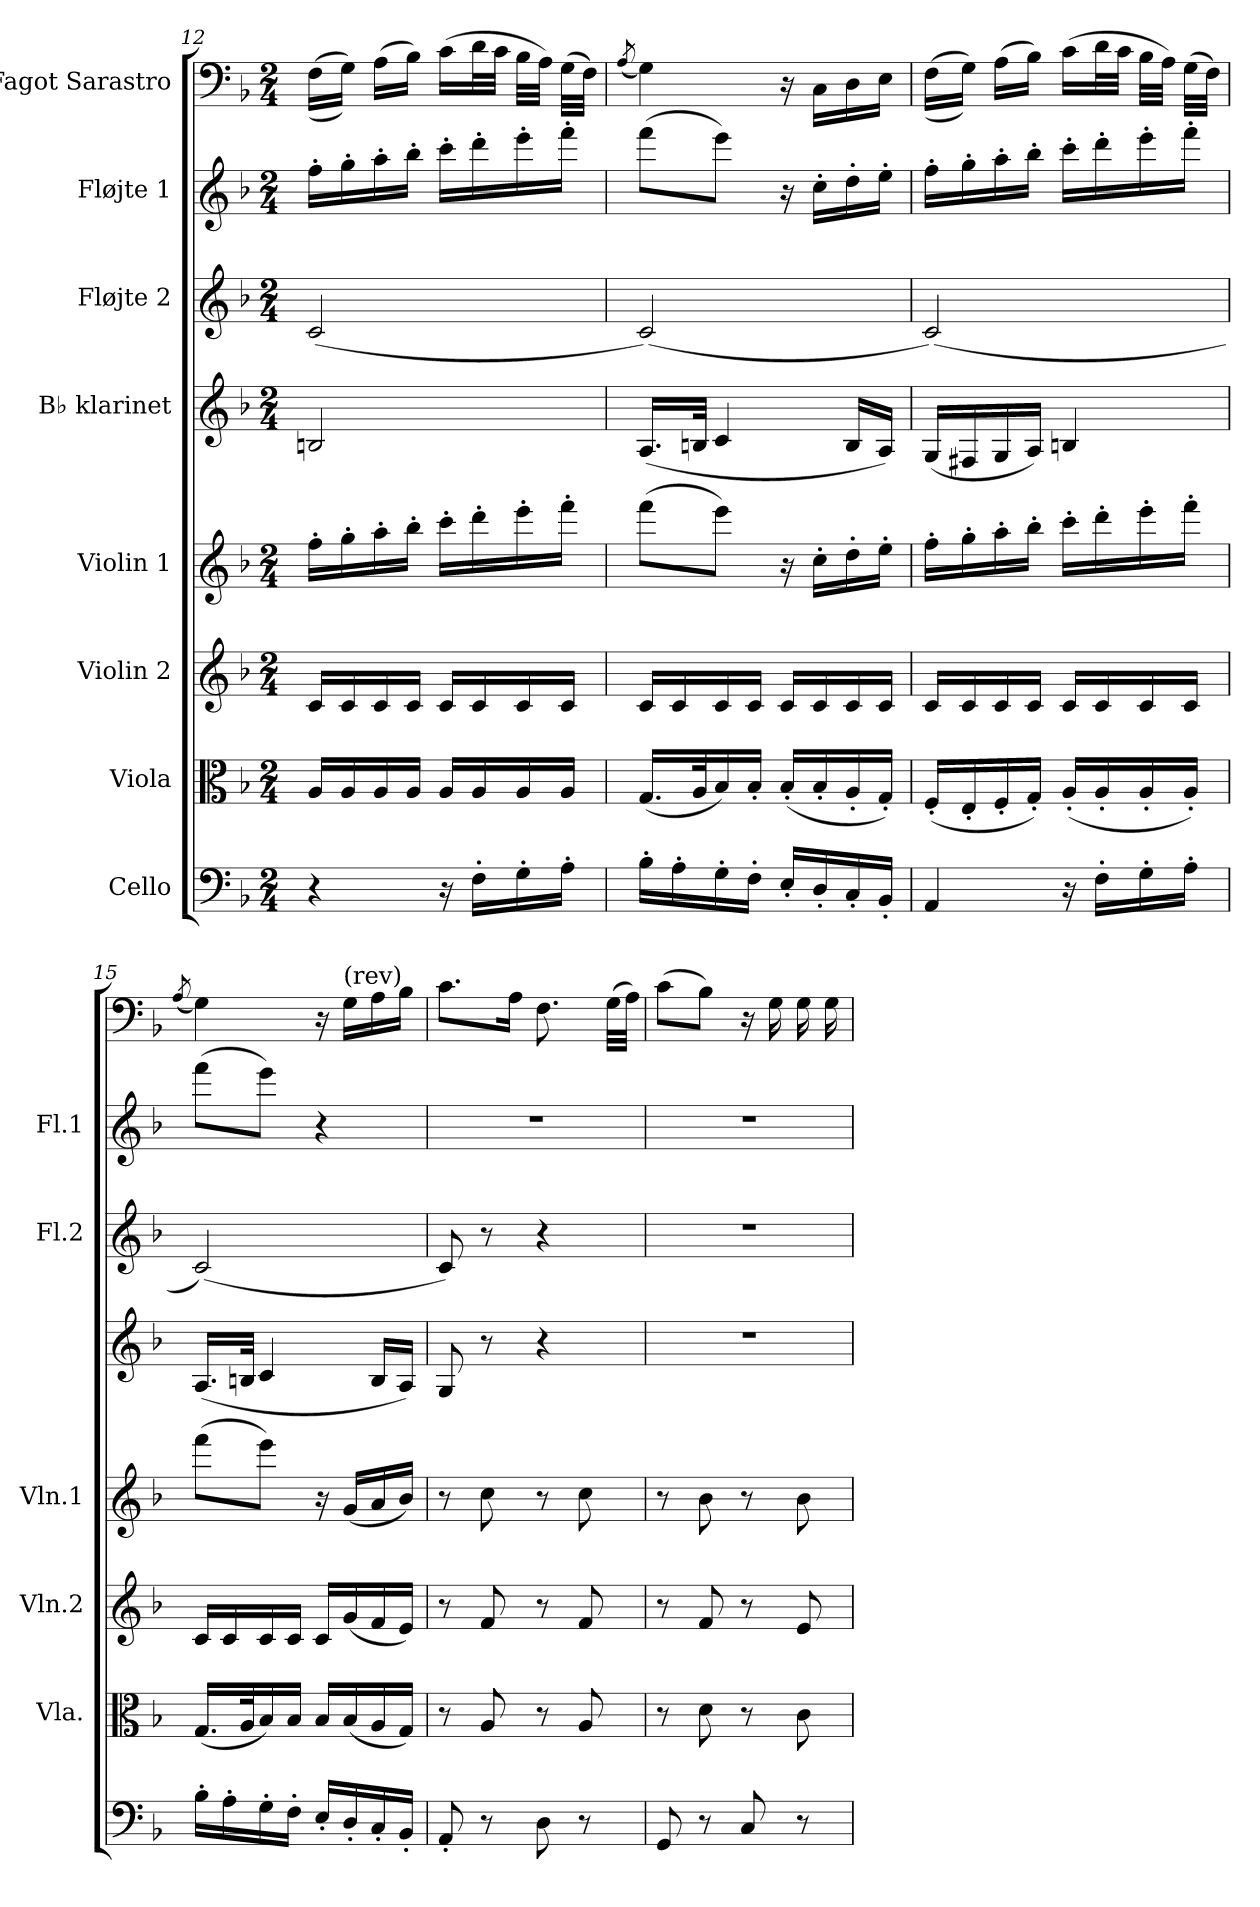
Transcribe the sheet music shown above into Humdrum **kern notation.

**kern	**kern	**kern	**kern	**kern	**kern	**kern	**kern
*part8	*part7	*part6	*part5	*part4	*part3	*part2	*part1
*staff8	*staff7	*staff6	*staff5	*staff4	*staff3	*staff2	*staff1
*I"Cello	*I"Viola	*I"Violin 2	*I"Violin 1	*I"B♭ klarinet	*I"Fløjte 2	*I"Fløjte 1	*I"Fagot Sarastro
*	*I'Vla.	*I'Vln.2	*I'Vln.1	*	*I'Fl.2	*I'Fl.1	*
*clefF4	*clefC3	*clefG2	*clefG2	*clefG2	*clefG2	*clefG2	*clefF4
*	*	*	*	*ITrd1c2	*	*	*
*k[b-]	*k[b-]	*k[b-]	*k[b-]	*k[b-e-a-]	*k[b-]	*k[b-]	*k[b-]
*M2/4	*M2/4	*M2/4	*M2/4	*M2/4	*M2/4	*M2/4	*M2/4
=12	=12	=12	=12	=12	=12	=12	=12
4r	16A/LL	16c/LL	16ff'\LL	2An/	(<2c/	16ff'\LL	(>(>16F\LL
.	16A/	16c/	16gg'\	.	.	16gg'\	16G\JJ))
.	16A/	16c/	16aa'\	.	.	16aa'\	(>16A\LL
.	16A/JJ	16c/JJ	16bb-'\JJ	.	.	16bb-'\JJ	16B-\JJ)
16r	16A/LL	16c/LL	16ccc'\LL	.	.	16ccc'\LL	(>16c\LL
16F'\LL	16A/	16c/	16ddd'\	.	.	16ddd'\	32d\L
.	.	.	.	.	.	.	32c\JJJ
16G'\	16A/	16c/	16eee'\	.	.	16eee'\	32B-\LLL
.	.	.	.	.	.	.	32A\JJJ)
16A'\JJ	16A/JJ	16c/JJ	16fff'\JJ	.	.	16fff'\JJ	(>32G\LLL
.	.	.	.	.	.	.	32F\JJJ)
=13	=13	=13	=13	=13	=13	=13	=13
.	.	.	.	.	.	.	(<8qA/
16B-'\LL	(<16.G/LL	16c/LL	(>8fff\L	(<16.G/LL	(<2c/)	(>8fff\L	4G\)
16A'\	.	16c/	.	.	.	.	.
.	32A/K	.	.	32An/JJk	.	.	.
16G'\	16B-/)	16c/	8eee\J)	4B-/	.	8eee\J)	.
16F'\JJ	16B-'/JJ	16c/JJ	.	.	.	.	.
16E'/LL	(<16B-'/LL	16c/LL	16r	.	.	16r	16r
16D'/	16B-'/	16c/	16cc'\LL	.	.	16cc'\LL	16C\LL
16C'/	16A'/	16c/	16dd'\	16A/LL	.	16dd'\	16D\
16BB-'/JJ	16G'/JJ)	16c/JJ	16ee'\JJ	16G/JJ)	.	16ee'\JJ	16E\JJ
=14	=14	=14	=14	=14	=14	=14	=14
4AA/	(<16F'/LL	16c/LL	16ff'\LL	(<16F/LL	(<2c/)	16ff'\LL	(>(>16F\LL
.	16E'/	16c/	16gg'\	16En/	.	16gg'\	16G\JJ))
.	16F'/	16c/	16aa'\	16F/	.	16aa'\	(>16A\LL
.	16G'/JJ)	16c/JJ	16bb-'\JJ	16G/JJ)	.	16bb-'\JJ	16B-\JJ)
16r	(<16A'/LL	16c/LL	16ccc'\LL	4An/	.	16ccc'\LL	(>16c\LL
16F'\LL	16A'/	16c/	16ddd'\	.	.	16ddd'\	32d\L
.	.	.	.	.	.	.	32c\JJJ
16G'\	16A'/	16c/	16eee'\	.	.	16eee'\	32B-\LLL
.	.	.	.	.	.	.	32A\JJJ)
16A'\JJ	16A'/JJ)	16c/JJ	16fff'\JJ	.	.	16fff'\JJ	(>32G\LLL
.	.	.	.	.	.	.	32F\JJJ)
=15	=15	=15	=15	=15	=15	=15	=15
.	.	.	.	.	.	.	(<8qA/
16B-'\LL	(<16.G/LL	16c/LL	(>8fff\L	(<16.G/LL	(<2c/)	(>8fff\L	4G\)
16A'\	.	16c/	.	.	.	.	.
.	32A/K	.	.	32An/JJk	.	.	.
16G'\	16B-/)	16c/	8eee\J)	4B-/	.	8eee\J)	.
16F'\JJ	16B-/JJ	16c/JJ	.	.	.	.	.
16E'/LL	16B-/LL	16c/LL	16r	.	.	4r	16r
!	!	!	!	!	!	!	!LO:TX:a:t=(rev)
16D'/	(<16B-/	(<16g/	(<16g/LL	.	.	.	16G\LL
16C'/	16A/	16f/	16a/	16A/LL	.	.	16A\
16BB-'/JJ	16G/JJ)	16e/JJ)	16b-/JJ)	16G/JJ)	.	.	16B-\JJ
!!LO:PB:g=z
=16	=16	=16	=16	=16	=16	=16	=16
8AA'/	8r	8r	8r	8F/	8c/)	2r	8.c\L
8r	8A/	8f/	8cc\	8r	8r	.	.
.	.	.	.	.	.	.	16A\Jk
8D\	8r	8r	8r	4r	4r	.	8.F\
8r	8A/	8f/	8cc\	.	.	.	.
.	.	.	.	.	.	.	(>32G\LLL
.	.	.	.	.	.	.	32A\JJJ)
=17	=17	=17	=17	=17	=17	=17	=17
8GG/	8r	8r	8r	2r	2r	2r	(>8c\L
8r	8d\	8f/	8b-\	.	.	.	8B-\J)
8C/	8r	8r	8r	.	.	.	16r
.	.	.	.	.	.	.	16G\
8r	8c\	8e/	8b-\	.	.	.	16G\
.	.	.	.	.	.	.	16G\
=	=	=	=	=	=	=	=
*-	*-	*-	*-	*-	*-	*-	*-
